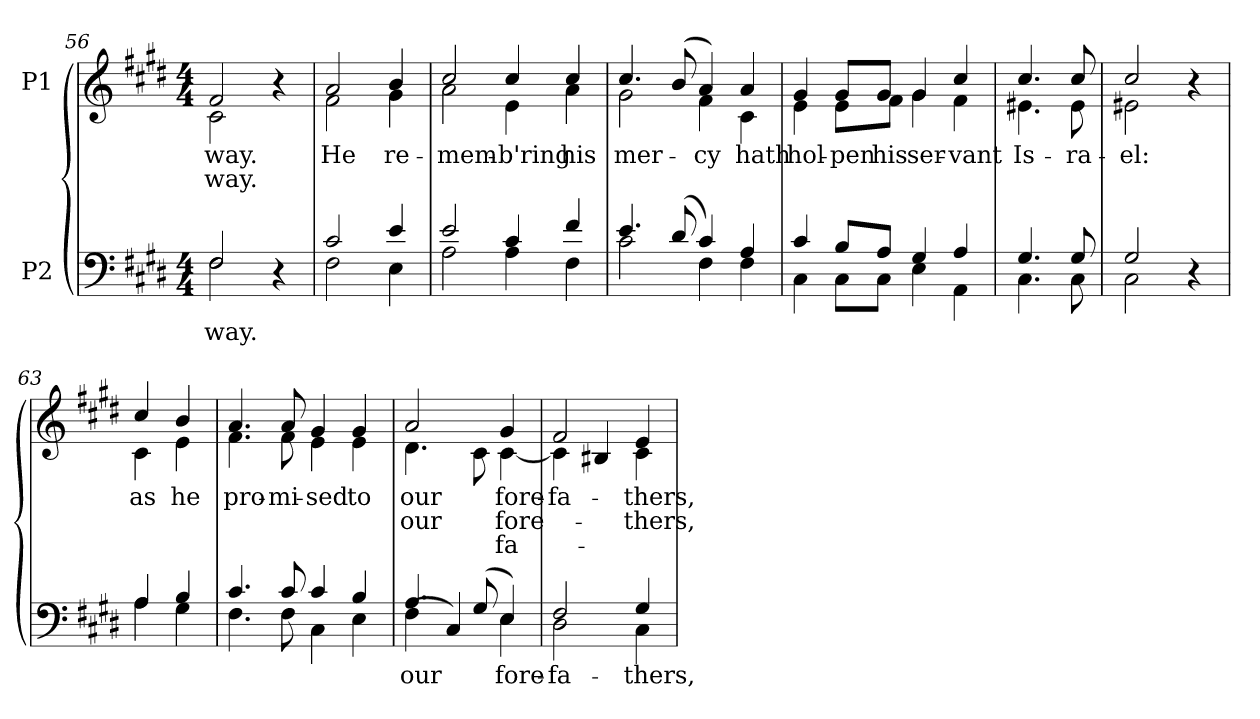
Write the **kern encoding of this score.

**kern	**text	**kern	**text	**text	**text
*part2	*part2	*part1	*part1	*part1	*part1
*staff2	*staff2	*staff1	*staff1	*staff1	*staff1
*I"P2	*	*I"P1	*	*	*
*clefF4	*	*clefG2	*	*	*
*k[f#c#g#d#]	*	*k[f#c#g#d#]	*	*	*
*E:	*	*E:	*	*	*
*M4/4	*	*M4/4	*	*	*
=56	=56	=56	=56	=56	=56
!	!LO:LY:a:color=#000000	!	!	!	!
*^	*	*	*	*	*
!	!	!	!	!LO:LY:a:color=#000000	!LO:LY:b:color=#000000	!
*	*	*	*^	*	*	*
2F#i/	2F#i\	-way.	2f#i/	2c#i\	-way.	-way.	.
4r	4ryy	.	4r	4ryy	.	.	.
=57	=57	=57	=57	=57	=57	=57	=57
!	!	!	!	!	!LO:LY:b:color=#000000	!	!
2c#i/	2F#i\	.	2ai/	2f#i\	He	.	.
!	!	!	!	!	!LO:LY:b:color=#000000	!	!
4ei/	4Ei\	.	4bi/	4g#i\	re-	.	.
=58	=58	=58	=58	=58	=58	=58	=58
!	!	!	!	!	!LO:LY:b:color=#000000	!	!
2ei/	2Ai\	.	2cc#i/	2ai\	-mem-	.	.
!	!	!	!	!	!LO:LY:b:color=#000000	!	!
4c#i/	4Ai\	.	4cc#i/	4ei\	-b'ring	.	.
!	!	!	!	!	!LO:LY:b:color=#000000	!	!
4f#i/	4F#i\	.	4cc#i/	4ai\	his	.	.
=59	=59	=59	=59	=59	=59	=59	=59
!	!	!	!	!	!LO:LY:b:color=#000000	!	!
4.ei/	2c#i\	.	4.cc#i/	2g#i\	mer-	.	.
(8d#i/	.	.	(8bi/	.	.	.	.
!	!	!	!	!	!LO:LY:b:color=#000000	!	!
4c#i/)	4F#i\	.	4ai/)	4f#i\	-cy	.	.
!	!	!	!	!	!LO:LY:b:color=#000000	!	!
4Ai/	4F#i\	.	4ai/	4c#i\	hath	.	.
!!LO:LB:g=z	!!
=60	=60	=60	=60	=60	=60	=60	=60
!	!	!	!	!	!LO:LY:b:color=#000000	!	!
4c#i/	4C#i\	.	4g#i/	4ei\	hol-	.	.
!	!	!	!	!	!LO:LY:b:color=#000000	!	!
8Bi/L	8C#i\L	.	8g#i/L	8ei\L	-pen	.	.
!	!	!	!	!	!LO:LY:b:color=#000000	!	!
8Ai/J	8C#i\J	.	8g#i/J	8f#i\J	his	.	.
!	!	!	!	!	!LO:LY:b:color=#000000	!	!
4G#i/	4Ei\	.	4g#i/	4g#i\	ser-	.	.
!	!	!	!	!	!LO:LY:b:color=#000000	!	!
4Ai/	4AAi\	.	4cc#i/	4f#i\	-vant	.	.
=61	=61	=61	=61	=61	=61	=61	=61
!	!	!	!	!	!LO:LY:b:color=#000000	!	!
4.G#i/	4.C#i\	.	4.cc#i/	4.e#Xi\	Is-	.	.
!	!	!	!	!	!LO:LY:b:color=#000000	!	!
8G#i/	8C#i\	.	8cc#i/	8e#i\	-ra-	.	.
=62	=62	=62	=62	=62	=62	=62	=62
!	!	!	!	!	!LO:LY:b:color=#000000	!	!
2G#i/	2C#i\	.	2cc#i/	2e#Xi\	-el:	.	.
4r	4ryy	.	4r	4ryy	.	.	.
=63	=63	=63	=63	=63	=63	=63	=63
!	!	!	!	!	!LO:LY:b:color=#000000	!	!
4Ai/	4Ai\	.	4cc#i/	4c#i\	as	.	.
!	!	!	!	!	!LO:LY:b:color=#000000	!	!
4Bi/	4G#i\	.	4bi/	4ei\	he	.	.
=64	=64	=64	=64	=64	=64	=64	=64
!	!	!	!	!	!LO:LY:b:color=#000000	!	!
4.c#i/	4.F#i\	.	4.ai/	4.f#i\	pro-	.	.
!	!	!	!	!	!LO:LY:b:color=#000000	!	!
8c#i/	8F#i\	.	8ai/	8f#i\	-mi-	.	.
!	!	!	!	!	!LO:LY:b:color=#000000	!	!
4c#i/	4C#i\	.	4g#i/	4ei\	-sed	.	.
!	!	!	!	!	!LO:LY:b:color=#000000	!	!
4Bi/	4Ei\	.	4g#i/	4ei\	to	.	.
=65	=65	=65	=65	=65	=65	=65	=65
!	!	!LO:LY:a:color=#000000	!	!	!	!	!
!	!	!	!	!	!LO:LY:a:color=#000000	!LO:LY:b:color=#000000	!
4.Ai/	(4F#i\	our	2ai/	4.d#i\	our	our	.
.	4C#i/)	.	.	.	.	.	.
(8G#i/	.	.	.	8c#i\	.	.	.
!	!	!LO:LY:a:color=#000000	!	!	!	!	!
!	!	!	!	!	!LO:LY:a:color=#000000	!LO:LY:b:color=#000000	!LO:LY:b:color=#000000
4Ei/)	4Ei\	fore-	4g#i/	[4c#i\	fore-	fore-	-fa-
=66	=66	=66	=66	=66	=66	=66	=66
!	!	!LO:LY:a:color=#000000	!	!	!	!	!
!	!	!	!	!	!LO:LY:a:color=#000000	!	!
2F#i/	2D#i\	-fa-	2f#i/	4c#i\]	-fa-	.	.
.	.	.	.	4B#Xi/	.	.	.
!	!	!LO:LY:a:color=#000000	!	!	!	!	!
!	!	!	!	!	!LO:LY:a:color=#000000	!LO:LY:b:color=#000000	!
4G#i/	4C#i\	-thers,	4ei/	4c#i\	-thers,	-thers,	.
*v	*v	*	*	*	*	*	*
*	*	*v	*v	*	*	*
=	=	=	=	=	=
*-	*-	*-	*-	*-	*-
